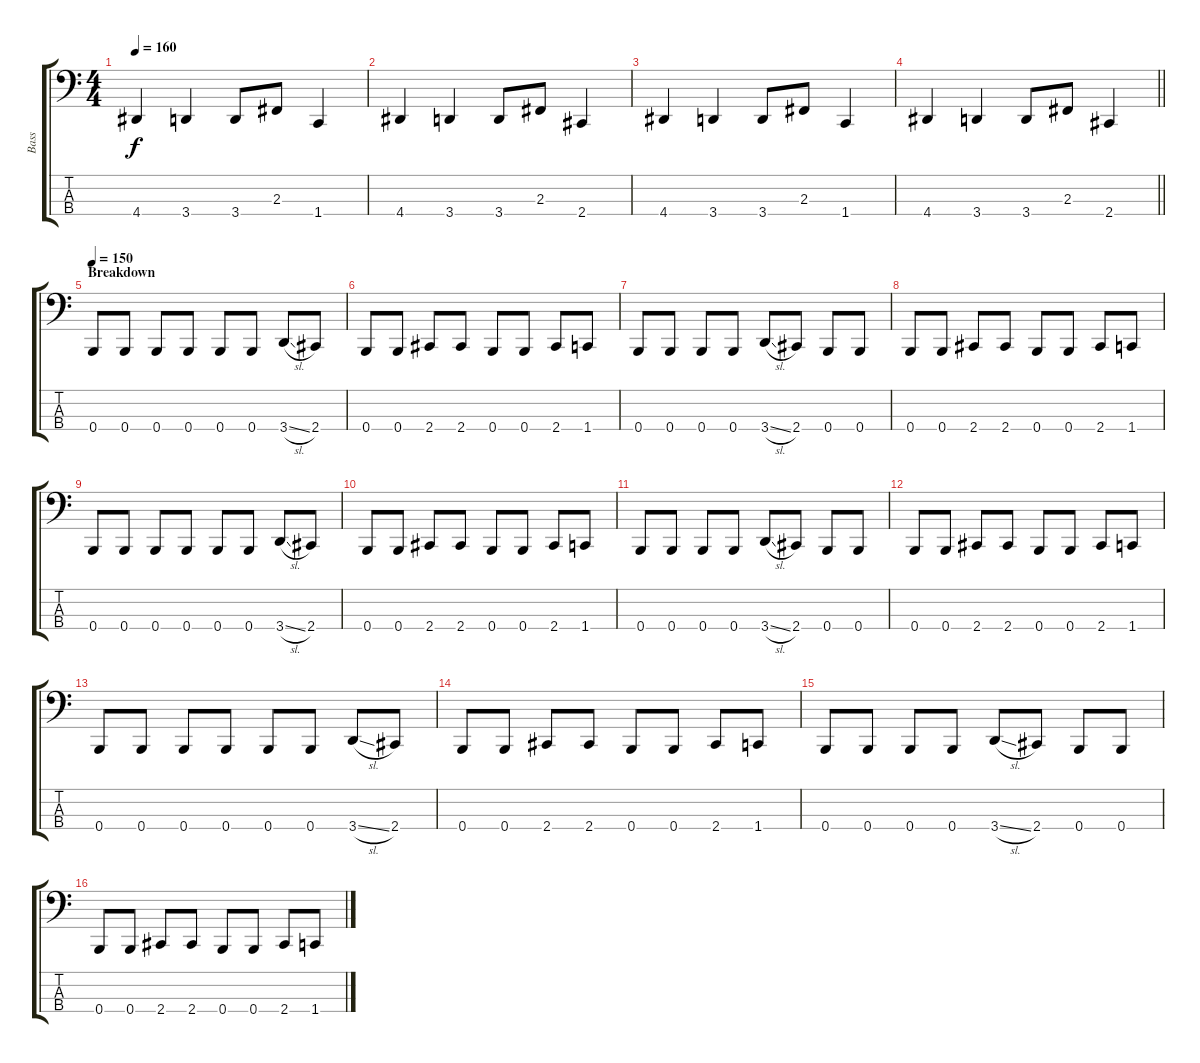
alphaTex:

\track ("Bass" "Bass") {instrument electricbassfinger}
\staff {score tabs}
\tuning (D2 A1 E1 B0) {hide}
\ts (4 4)
\tempo 160
\clef f4
\ks c
4.4.4{dy f} 3.4.4 3.4.8 2.3.8 1.4.4 |
4.4.4 3.4.4 3.4.8 2.3.8 2.4.4 |
4.4.4 3.4.4 3.4.8 2.3.8 1.4.4 |
\barLineRight lightlight
4.4.4 3.4.4 3.4.8 2.3.8 2.4.4 |
\section ("" "Breakdown")
\tempo 150
0.4.8 0.4.8 0.4.8 0.4.8 0.4.8 0.4.8 3.4{sl}.8 2.4.8 |
0.4.8 0.4.8 2.4.8 2.4.8 0.4.8 0.4.8 2.4.8 1.4.8 |
0.4.8 0.4.8 0.4.8 0.4.8 3.4{sl}.8 2.4.8 0.4.8 0.4.8 |
0.4.8 0.4.8 2.4.8 2.4.8 0.4.8 0.4.8 2.4.8 1.4.8 |
0.4.8 0.4.8 0.4.8 0.4.8 0.4.8 0.4.8 3.4{sl}.8 2.4.8 |
0.4.8 0.4.8 2.4.8 2.4.8 0.4.8 0.4.8 2.4.8 1.4.8 |
0.4.8 0.4.8 0.4.8 0.4.8 3.4{sl}.8 2.4.8 0.4.8 0.4.8 |
0.4.8 0.4.8 2.4.8 2.4.8 0.4.8 0.4.8 2.4.8 1.4.8 |
0.4.8 0.4.8 0.4.8 0.4.8 0.4.8 0.4.8 3.4{sl}.8 2.4.8 |
0.4.8 0.4.8 2.4.8 2.4.8 0.4.8 0.4.8 2.4.8 1.4.8 |
0.4.8 0.4.8 0.4.8 0.4.8 3.4{sl}.8 2.4.8 0.4.8 0.4.8 |
0.4.8 0.4.8 2.4.8 2.4.8 0.4.8 0.4.8 2.4.8 1.4.8
